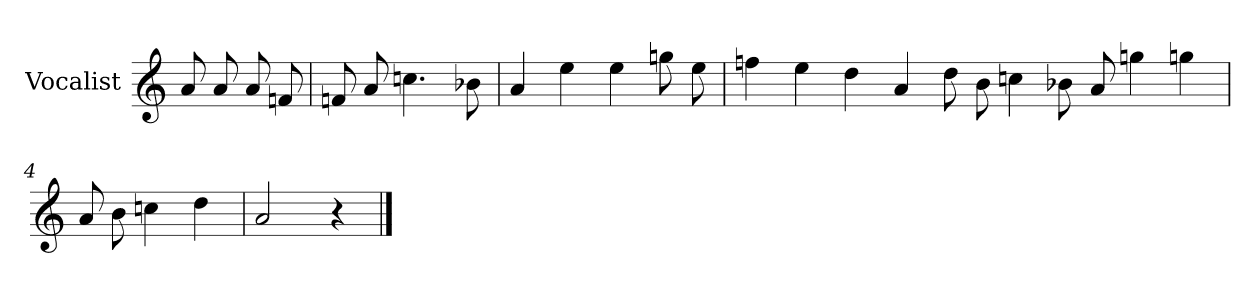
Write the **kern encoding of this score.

**kern
*part1
*staff1
*I"Vocalist
*k[]
*a:
=
8a
8a
8a
8fn
=1
8fn
8a
4.ccn
8b-X
=2
4a
4ee
4ee
8ggn
8ee
=3
4ffn
4ee
4dd
4a
8dd
8b
4ccn
8b-X
8a
4ggn
4ggn
=4
8a
8b
4ccn
4dd
=5
2a
4r
==
*-
